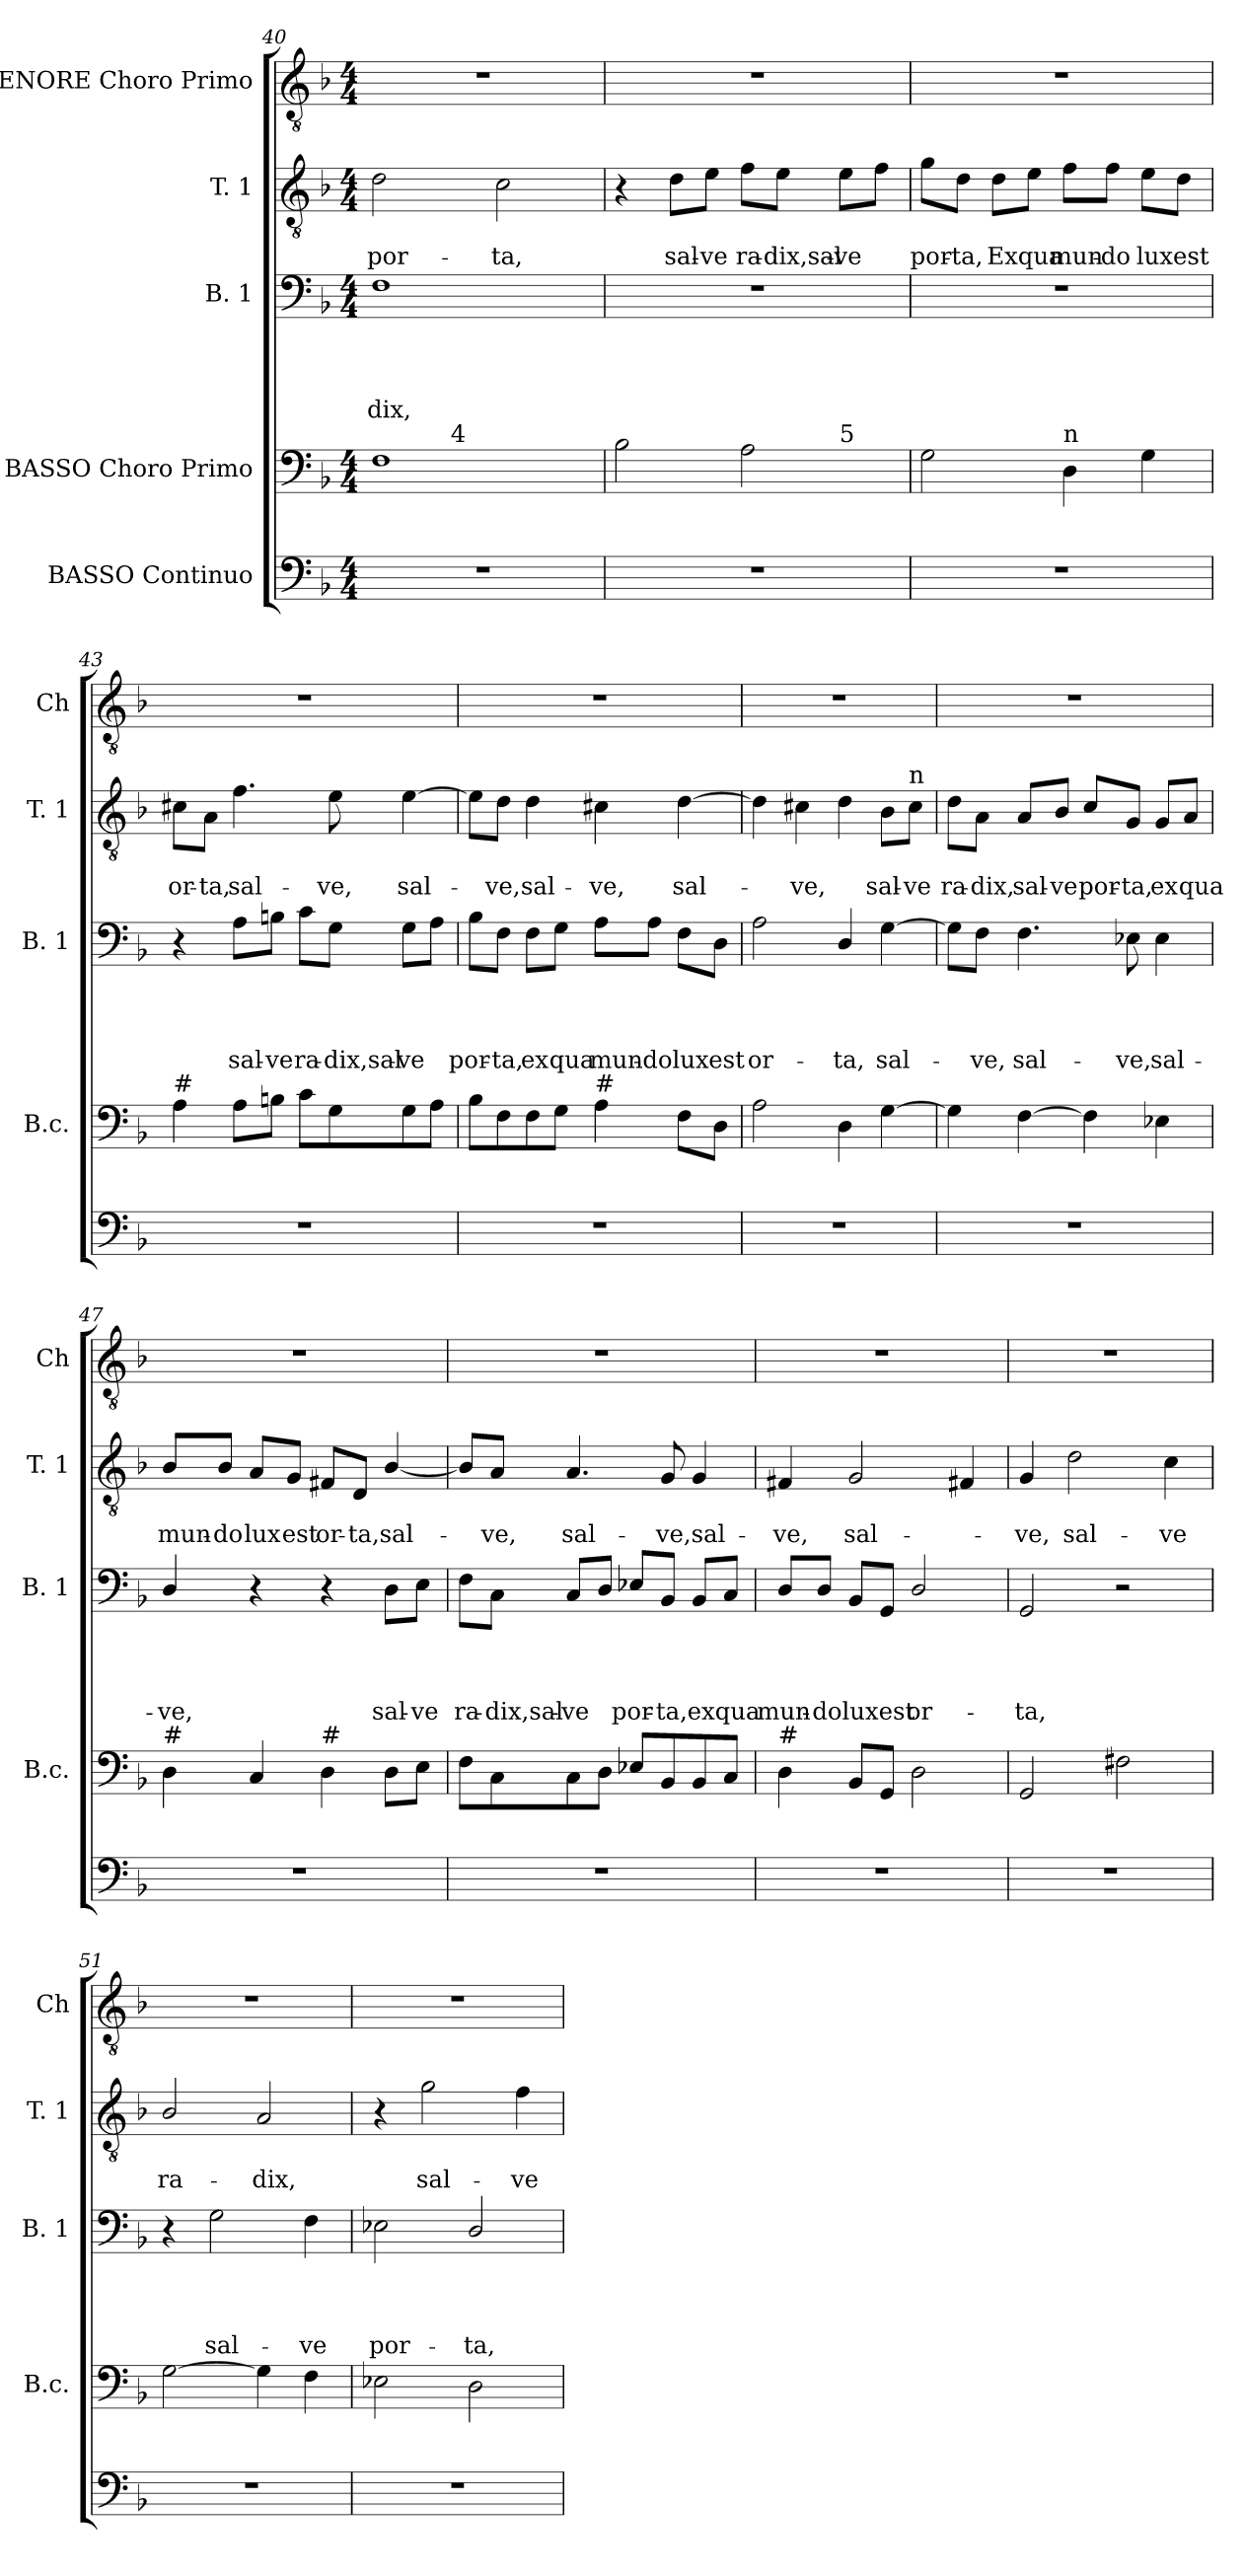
**kern	**kern	**kern	**text	**text	**text	**text	**kern	**text	**text	**kern
*part5	*part4	*part3	*part3	*part3	*part3	*part3	*part2	*part2	*part2	*part1
*staff5	*staff4	*staff3	*staff3	*staff3	*staff3	*staff3	*staff2	*staff2	*staff2	*staff1
*I"BASSO Continuo	*I"BASSO Choro Primo	*I"B. 1	*	*	*	*	*I"T. 1	*	*	*I"TENORE Choro Primo
*	*I'B.c.	*I'B. 1	*	*	*	*	*I'T. 1	*	*	*I'Ch
*clefF4	*clefF4	*clefF4	*	*	*	*	*clefGv2	*	*	*clefGv2
*ITrd7c12	*ITrd7c12	*	*	*	*	*	*	*	*	*
*k[b-]	*k[b-]	*k[b-]	*	*	*	*	*k[b-]	*	*	*k[b-]
*F:	*F:	*F:	*	*	*	*	*F:	*	*	*F:
*M4/4	*M4/4	*M4/4	*	*	*	*	*M4/4	*	*	*M4/4
=40	=40	=40	=40	=40	=40	=40	=40	=40	=40	=40
!	!	!	!	!	!	!LO:LY:b	!	!	!LO:LY:b	!
*	*^	*	*	*	*	*	*	*	*	*
1r	1FF>	4ryy	1F	.	.	.	-dix,	2d\	.	por-	1r
.	.	16ryy	.	.	.	.	.	.	.	.	.
!	!	!LO:TX:a:t=4	!	!	!	!	!	!	!	!	!
.	.	2ryy	.	.	.	.	.	.	.	.	.
!	!	!	!	!	!	!	!	!	!	!LO:LY:b	!
.	.	.	.	.	.	.	.	2c\	.	-ta,	.
.	.	8.ryy	.	.	.	.	.	.	.	.	.
=41	=41	=41	=41	=41	=41	=41	=41	=41	=41	=41	=41
1r	2BB-\	2.ryy	1r	.	.	.	.	4r	.	.	1r
!	!	!	!	!	!	!	!	!	!	!LO:LY:b	!
.	.	.	.	.	.	.	.	8d\L	.	sal-	.
!	!	!	!	!	!	!	!	!	!	!LO:LY:b:rj	!
.	.	.	.	.	.	.	.	8e\J	.	-ve	.
!	!	!	!	!	!	!	!	!	!	!LO:LY:b	!
.	2AA>\	.	.	.	.	.	.	8f\L	.	ra-	.
!	!	!	!	!	!	!	!	!	!	!LO:LY:b	!
.	.	.	.	.	.	.	.	8e\J	.	-dix,sal-	.
!	!	!LO:TX:a:t=5	!	!	!	!	!	!	!	!	!
!	!	!	!	!	!	!	!	!	!	!LO:LY:b	!
.	.	4ryy	.	.	.	.	.	8e\L	.	-ve	.
.	.	.	.	.	.	.	.	8f\J	.	.	.
=42	=42	=42	=42	=42	=42	=42	=42	=42	=42	=42	=42
!	!	!	!	!	!	!	!	!	!	!LO:LY:b	!
*	*v	*v	*	*	*	*	*	*	*	*	*
1r	2GG\	1r	.	.	.	.	8g\L	.	por-	1r
!	!	!	!	!	!	!	!	!	!LO:LY:b:rj	!
.	.	.	.	.	.	.	8d\J	.	-ta,	.
!	!	!	!	!	!	!	!	!	!LO:LY:b	!
.	.	.	.	.	.	.	8d\L	.	Exqua	.
.	.	.	.	.	.	.	8e\J	.	.	.
!	!LO:TX:a:t=n	!	!	!	!	!	!	!	!	!
!	!	!	!	!	!	!	!	!	!LO:LY:b	!
.	4DD\	.	.	.	.	.	8f\L	.	mun-	.
!	!	!	!	!	!	!	!	!	!LO:LY:b:rj	!
.	.	.	.	.	.	.	8f\J	.	-do	.
!	!	!	!	!	!	!	!	!	!LO:LY:b	!
.	4GG\	.	.	.	.	.	8e\L	.	luxest	.
.	.	.	.	.	.	.	8d\J	.	.	.
=43	=43	=43	=43	=43	=43	=43	=43	=43	=43	=43
!	!LO:TX:a:t=#	!	!	!	!	!	!	!	!	!
!	!	!	!	!	!	!	!	!	!LO:LY:b	!
1r	4AA\	4r	.	.	.	.	8c#X\L	.	or-	1r
!	!	!	!	!	!	!	!	!	!LO:LY:b:rj	!
.	.	.	.	.	.	.	8A\J	.	-ta,	.
!	!	!	!	!	!	!LO:LY:b	!	!	!LO:LY:b	!
.	8AA\L	8A\L	.	.	.	sal-	4.f\	.	sal-	.
!	!	!	!	!	!	!LO:LY:b:rj	!	!	!	!
.	8BBn\J	8Bn\J	.	.	.	-ve	.	.	.	.
!	!	!	!	!	!	!LO:LY:b	!	!	!	!
.	8C>\L	8c\L	.	.	.	ra-	.	.	.	.
!	!	!	!	!	!	!LO:LY:b	!	!	!LO:LY:b	!
.	8GG\	8G\J	.	.	.	-dix,sal-	8e\	.	-ve,	.
!	!	!	!	!	!	!LO:LY:b	!	!	!LO:LY:b	!
.	8GG>\	8G\L	.	.	.	-ve	[<4e\	.	sal-	.
.	8AA\J	8A\J	.	.	.	.	.	.	.	.
!!LO:LB:g=z
=44	=44	=44	=44	=44	=44	=44	=44	=44	=44	=44
!	!	!	!	!	!	!LO:LY:b	!	!	!	!
1r	8BB->\L	8B-\L	.	.	.	por-	8e\L]	.	.	1r
!	!	!	!	!	!	!LO:LY:b	!	!	!LO:LY:b	!
.	8FF\	8F\J	.	.	.	-ta,	8d\J	.	-ve,	.
!	!	!	!	!	!	!LO:LY:b	!	!	!LO:LY:b	!
.	8FF>\	8F\L	.	.	.	ex	4d\	.	sal-	.
!	!	!	!	!	!	!LO:LY:b	!	!	!	!
.	8GG\J	8G\J	.	.	.	qua	.	.	.	.
!	!LO:TX:a:t=#	!	!	!	!	!	!	!	!	!
!	!	!	!	!	!	!LO:LY:b	!	!	!LO:LY:b	!
.	4AA\	8A\L	.	.	.	mun-	4c#X\	.	-ve,	.
!	!	!	!	!	!	!LO:LY:b:rj	!	!	!	!
.	.	8A\J	.	.	.	-do	.	.	.	.
!	!	!	!	!	!	!LO:LY:b	!	!	!LO:LY:b	!
.	8FF\L	8F\L	.	.	.	lux	[>4d\	.	sal-	.
!	!	!	!	!	!	!LO:LY:b	!	!	!	!
.	8DD\J	8D\J	.	.	.	est	.	.	.	.
=45	=45	=45	=45	=45	=45	=45	=45	=45	=45	=45
!	!	!	!	!	!	!LO:LY:b	!	!	!	!
1r	2AA\	2A\	.	.	.	or-	4d\]	.	.	1r
!	!	!	!	!	!	!	!	!	!LO:LY:b	!
.	.	.	.	.	.	.	4c#X\	.	-ve,	.
!	!	!	!	!	!	!LO:LY:b	!	!	!	!
.	4DD\	4D/	.	.	.	-ta,	4d\	.	.	.
!	!	!	!	!	!	!LO:LY:b	!	!	!LO:LY:b	!
.	[>4GG\	[>4G\	.	.	.	sal-	8B-\L	.	sal-	.
!	!	!	!	!	!	!	!LO:TX:a:t=n	!	!	!
!	!	!	!	!	!	!	!	!	!LO:LY:b	!
.	.	.	.	.	.	.	8c#\J	.	-ve	.
=46	=46	=46	=46	=46	=46	=46	=46	=46	=46	=46
!	!	!	!	!	!	!	!	!	!LO:LY:b	!
1r	4GG>\]	8G\L]	.	.	.	.	8d\L	.	ra-	1r
!	!	!	!	!	!	!LO:LY:b	!	!	!LO:LY:b	!
.	.	8F\J	.	.	.	-ve,	8A\J	.	-dix,	.
!	!	!	!	!	!	!LO:LY:b	!	!	!LO:LY:b	!
.	[>4FF\	4.F\	.	.	.	sal-	8A/L	.	sal-	.
!	!	!	!	!	!	!	!	!	!LO:LY:b:rj	!
.	.	.	.	.	.	.	8B-/J	.	-ve	.
!	!	!	!	!	!	!	!	!	!LO:LY:b	!
.	4FF>\]	.	.	.	.	.	8c/L	.	por-	.
!	!	!	!	!	!	!LO:LY:b	!	!	!LO:LY:b:rj	!
.	.	8E-X\	.	.	.	-ve,	8G/J	.	-ta,	.
!	!	!	!	!	!	!LO:LY:b	!	!	!LO:LY:b	!
.	4EE-X\	4E-\	.	.	.	sal-	8G/L	.	ex	.
!	!	!	!	!	!	!	!	!	!LO:LY:b	!
.	.	.	.	.	.	.	8A/J	.	qua	.
=47	=47	=47	=47	=47	=47	=47	=47	=47	=47	=47
!	!LO:TX:a:t=#	!	!	!	!	!	!	!	!	!
!	!	!	!	!	!	!LO:LY:b	!	!	!LO:LY:b	!
1r	4DD\	4D/	.	.	.	-ve,	8B-/L	.	mun-	1r
!	!	!	!	!	!	!	!	!	!LO:LY:b:rj	!
.	.	.	.	.	.	.	8B-/J	.	-do	.
!	!	!	!	!	!	!	!	!	!LO:LY:b	!
.	4CC</	4r	.	.	.	.	8A/L	.	lux	.
!	!	!	!	!	!	!	!	!	!LO:LY:b	!
.	.	.	.	.	.	.	8G/J	.	est	.
!	!LO:TX:a:t=#	!	!	!	!	!	!	!	!	!
!	!	!	!	!	!	!	!	!	!LO:LY:b	!
.	4DD\	4r	.	.	.	.	8F#X/L	.	or-	.
!	!	!	!	!	!	!	!	!	!LO:LY:b	!
.	.	.	.	.	.	.	8D/J	.	-ta,	.
!	!	!	!	!	!	!LO:LY:b	!	!	!LO:LY:b	!
.	8DD>\L	8D\L	.	.	.	sal-	[>4B-/	.	sal-	.
!	!	!	!	!	!	!LO:LY:b:rj	!	!	!	!
.	8EE\J	8E\J	.	.	.	-ve	.	.	.	.
!!LO:PB:g=z
=48	=48	=48	=48	=48	=48	=48	=48	=48	=48	=48
!	!	!	!	!	!	!LO:LY:b	!	!	!	!
1r	8FF>\L	8F\L	.	.	.	ra-	8B-/L]	.	.	1r
!	!	!	!	!	!	!LO:LY:b	!	!	!LO:LY:b	!
.	8CC\	8C\J	.	.	.	-dix,sal-	8A/J	.	-ve,	.
!	!	!	!	!	!	!LO:LY:b	!	!	!LO:LY:b	!
.	8CC>\	8C/L	.	.	.	-ve	4.A/	.	sal-	.
.	8DD\J	8D/J	.	.	.	.	.	.	.	.
!	!	!	!	!	!	!LO:LY:b	!	!	!	!
.	8EE-X</L	8E-X/L	.	.	.	por-	.	.	.	.
!	!	!	!	!	!	!LO:LY:b	!	!	!LO:LY:b	!
.	8BBB-/	8BB-/J	.	.	.	-ta,	8G/	.	-ve,sal-	.
!	!	!	!	!	!	!LO:LY:b	!	!	!	!
.	8BBB-/	8BB-/L	.	.	.	exqua	4G/	.	.	.
.	8CC/J	8C/J	.	.	.	.	.	.	.	.
=49	=49	=49	=49	=49	=49	=49	=49	=49	=49	=49
!	!LO:TX:a:t=#	!	!	!	!	!	!	!	!	!
!	!	!	!	!	!	!LO:LY:b	!	!	!LO:LY:b	!
1r	4DD\	8D/L	.	.	.	mun-	4F#X/	.	-ve,	1r
!	!	!	!	!	!	!LO:LY:b	!	!	!	!
.	.	8D/J	.	.	.	-doluxest	.	.	.	.
!	!	!	!	!	!	!	!	!	!LO:LY:b	!
.	8BBB-/L	8BB-/L	.	.	.	.	2G/	.	sal-	.
.	8GGG/J	8GG/J	.	.	.	.	.	.	.	.
!	!	!	!	!	!	!LO:LY:b	!	!	!	!
.	2DD\	2D/	.	.	.	or-	.	.	.	.
.	.	.	.	.	.	.	4F#X/	.	.	.
=50	=50	=50	=50	=50	=50	=50	=50	=50	=50	=50
!	!	!	!	!	!	!LO:LY:b	!	!	!LO:LY:b	!
1r	2GGG/	2GG/	.	.	.	-ta,	4G/	.	-ve,	1r
!	!	!	!	!	!	!	!	!	!LO:LY:b	!
.	.	.	.	.	.	.	2d\	.	sal-	.
.	2FF#X\	2r	.	.	.	.	.	.	.	.
!	!	!	!	!	!	!	!	!	!LO:LY:b	!
.	.	.	.	.	.	.	4c\	.	-ve	.
=51	=51	=51	=51	=51	=51	=51	=51	=51	=51	=51
!	!	!	!	!	!	!	!	!	!LO:LY:b	!
1r	[>2GG\	4r	.	.	.	.	2B-/	.	ra-	1r
!	!	!	!	!	!	!LO:LY:b	!	!	!	!
.	.	2G\	.	.	.	sal-	.	.	.	.
!	!	!	!	!	!	!	!	!	!LO:LY:b	!
.	4GG>\]	.	.	.	.	.	2A/	.	-dix,	.
!	!	!	!	!	!	!LO:LY:b	!	!	!	!
.	4FF\	4F\	.	.	.	-ve	.	.	.	.
=52	=52	=52	=52	=52	=52	=52	=52	=52	=52	=52
!	!	!	!	!	!	!LO:LY:b	!	!	!	!
1r	2EE-X\	2E-X\	.	.	.	por-	4r	.	.	1r
!	!	!	!	!	!	!	!	!	!LO:LY:b	!
.	.	.	.	.	.	.	2g\	.	sal-	.
!	!	!	!	!	!	!LO:LY:b	!	!	!	!
.	2DD>\	2D/	.	.	.	-ta,	.	.	.	.
!	!	!	!	!	!	!	!	!	!LO:LY:b	!
.	.	.	.	.	.	.	4f\	.	-ve	.
=	=	=	=	=	=	=	=	=	=	=
*-	*-	*-	*-	*-	*-	*-	*-	*-	*-	*-
